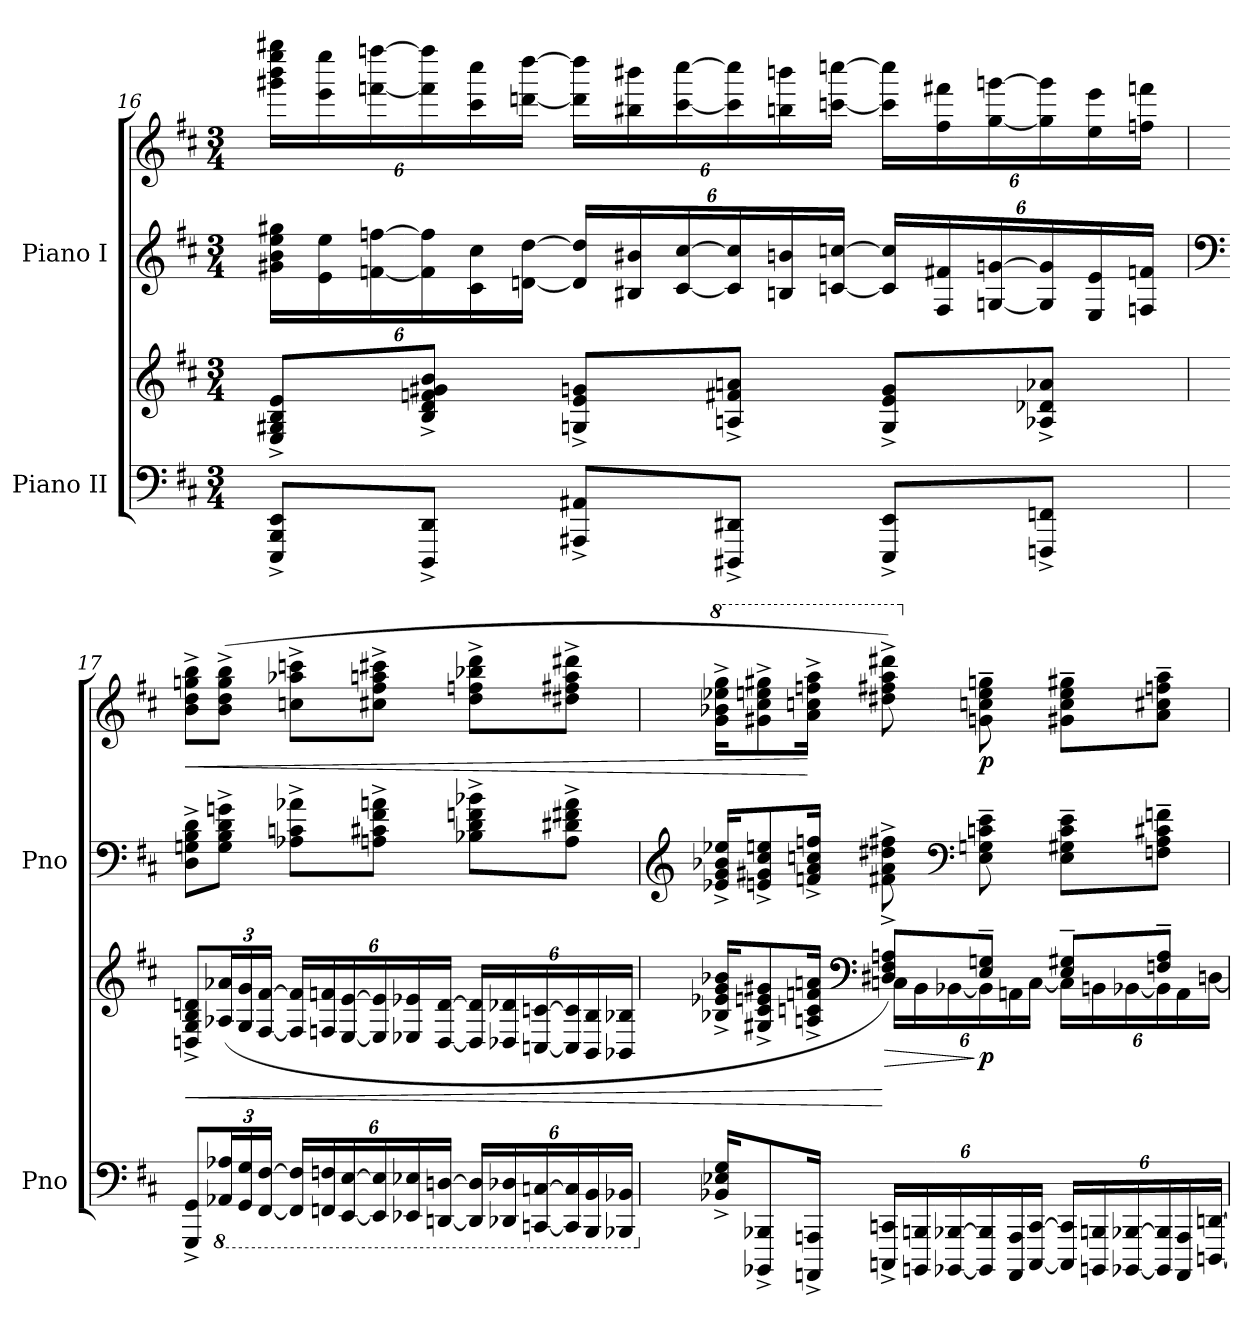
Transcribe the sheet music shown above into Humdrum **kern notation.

**kern	**kern	**dynam	**kern	**kern	**dynam
*part2	*part2	*part2	*part1	*part1	*part1
*staff4	*staff3	*staff3/4	*staff2	*staff1	*staff1/2
*I"Piano II	*	*	*I"Piano I	*	*
*I'Pno	*	*	*I'Pno	*	*
!!LO:PB:g=z
*clefF4	*clefG2	*	*clefG2	*clefG2	*
*k[f#c#]	*k[f#c#]	*	*k[f#c#]	*k[f#c#]	*
*D:	*D:	*	*D:	*D:	*
*M3/4	*M3/4	*	*M3/4	*M3/4	*
*	*	*	*Xbrackettup	*Xbrackettup	*
=16	=16	=16	=16	=16	=16
8EEE/^ 8BBB/^ 8EE/^L	8E/^ 8G#X/^ 8B/^ 8e/^L	.	24g#X\ 24b\ 24ee\ 24gg#X\LL	24ggg#X\ 24bbb\ 24eeee\ 24gggg#X\LL	.
.	.	.	24e\ 24ee\	24eee\ 24eeee\	.
.	.	.	[24fn\ [24ffn\	[24fffn\ [24ffffn\	.
8DDD/^ 8DD/^J	8B/^ 8d/^ 8fn/^ 8g#X/^ 8b/^J	.	24f\] 24ff\]	24fff\] 24ffff\]	.
.	.	.	24c#\ 24cc#\	24ccc#\ 24cccc#\	.
.	.	.	[24dni\ [24dd\JJ	[24dddni\ [24dddd\JJ	.
8AAA#X/^ 8AA#X/^L	8Gn/^ 8e/^ 8gn/^L	.	24d/] 24dd/]LL	24ddd\] 24dddd\]LL	.
.	.	.	24B#X/ 24b#X/	24bb#X\ 24bbb#X\	.
.	.	.	[24c#/ [24cc#/	[24ccc#\ [24cccc#\	.
8DDD#X/^ 8DD#X/^J	8Ani/^ 8f#X/^ 8ani/^J	.	24c#/] 24cc#/]	24ccc#\] 24cccc#\]	.
.	.	.	24Bn/ 24bn/	24bbn\ 24bbbn\	.
.	.	.	[24cn/ [24ccn/JJ	[24cccn\ [24ccccn\JJ	.
8EEE/^ 8EE/^L	8G/^ 8e/^ 8g/^L	.	24c/] 24cc/]LL	24ccc\] 24cccc\]LL	.
.	.	.	24F#i/ 24f#X/	24ff#\ 24fff#X\	.
.	.	.	[24Gni/ [24gn/	[24gg\ [24gggn\	.
8FFFn/^ 8FFn/^J	8A-X/^ 8d-X/^ 8a-X/^J	.	24G/] 24g/]	24gg\] 24ggg\]	.
.	.	.	24E/ 24e/	24ee\ 24eee\	.
.	.	.	24Fn/ 24fn/JJ	24ffn\ 24fffn\JJ	.
!!LO:LB:g=z
=17	=17	=17	=17	=17	=17
*	*	*	*clefF4	*	*
!	!	!LO:HP:b	!	!	!LO:HP:b
8GGG/^ 8GG/^L	8Dni/^ 8G/^ 8B/^ 8dni/^L	<	8D\^ 8Gni\^ 8B\^ 8d\^L	8b\^ 8dd\^ 8ggni\^ 8bb\^L	<
*8ba	*	*	*	*	*
*Xbrackettup	*Xbrackettup	*	*	*	*
24AAA-X/ 24AA-X/L	(>24A-X/ 24a-X/L	.	8G\^ 8B\^ 8d\^ 8gni\^J	(>8b\^ 8dd\^ 8gg\^ 8bb\^J	.
24GGG/ 24GG/	24G/ 24g/	.	.	.	.
[24FFF#i/ [24FF#i/JJ	[24F#i/ [24f#i/JJ	.	.	.	.
24FFF#/] 24FF#/]LL	24F#/] 24f#/]LL	.	8A-X\^ 8cn\^ 8a-X\^L	8ccn\^ 8aa-X\^ 8cccn\^L	.
24FFFn/ 24FFn/	24Fn/ 24fn/	.	.	.	.
[24EEE/ [24EE/	[24E/ [24e/	.	.	.	.
24EEE/] 24EE/]	24E/] 24e/]	.	8An\^ 8c#X\^ 8f#i\^ 8an\^J	8cc#X\^ 8ff#i\^ 8aan\^ 8ccc#X\^J	.
24EEE-X/ 24EE-X/	24E-X/ 24e-X/	.	.	.	.
[24DDDni/ [24DDni/JJ	[24D/ [24d/JJ	.	.	.	.
24DDD/] 24DD/]LL	24D/] 24d/]LL	.	8B-X\^ 8d\^ 8fn\^ 8b-X\^L	8dd\^ 8ffn\^ 8bb-X\^ 8ddd\^L	.
24DDD-X/ 24DD-X/	24D-X/ 24d-X/	.	.	.	.
[24CCCn/ [24CCn/	[24Cn/ [24cn/	.	.	.	.
24CCC/] 24CC/]	24C/] 24c/]	.	8A\^ 8d#X\^ 8f#X\^ 8a\^J	8dd#X\^ 8ff#X\^ 8aa\^ 8ddd#X\^J	.
24BBBB/ 24BBB/	24BB/ 24B/	.	.	.	.
24BBBB-X/ 24BBB-X/JJ	24BB-X/ 24B-X/JJ	.	.	.	.
!!LO:PB:g=z
=18	=18	=18	=18	=18	=18
*	*	*	*clefG2	*	*
*X8ba	*	*	*	*	*
*	*^	*	*	*	*
*	*	*	*	*	*8va	*
16BB-X/^ 16E-X/^ 16G/^KL	16B-X/^ 16e-X/^ 16g/^ 16b-X/^KL	4ryy	.	16e-X/^ 16g/^ 16b-X/^ 16ee-X/^KL	16gg\^ 16bb-X\^ 16eee-X\^ 16ggg\^KL	.
8BBBB-X/^ 8BBB-X/^	8G#X/^ 8c#i/^ 8en/^ 8g#X/^	.	.	8en/^ 8g#X/^ 8cc#/^ 8een/^	8gg#X\^ 8ccc#\^ 8eeen\^ 8ggg#X\^	.
16AAAAni/^ 16AAAni/^Jk	16Ani/^ 16cn/^ 16fn/^ 16ani/^Jk	.	.	16fn/^ 16a/^ 16ccn/^ 16ffn/^Jk	16aa\^ 16cccn\^ 16fffn\^ 16aaa\^Jk	[
*	*clefF4	*	*	*	*	*
!	!	!	!LO:HP:n=1:b	!	!	!
!	!	!	!LO:DY:n=1:b	!	!	!LO:DY:b
24CCCn/^ 24CCn/^LL	8D#X/^ 8F#i/^ 8Ani/^L)	24Cn\LL	[ > other-dynamics	8f#X\^ 8a\^ 8dd#X\^ 8ff#X\^	8ddd#X\^ 8fff#X\^ 8aaa\^ 8dddd#X\^)	other-dynamics
24BBBBn/ 24BBBn/	.	24BB\	.	.	.	.
[24BBBB-X/ [24BBB-X/	.	[24BB-X\	.	.	.	.
*	*	*	*	*clefF4	*	*
*	*	*	*	*	*X8va	*
!	!	!	!LO:DY:n=2:b	!	!	!LO:DY:b
24BBBB-/] 24BBB-/]	8E/~ 8Gn/~J	24BB-\]	] p	8E\~ 8Gni\~ 8cn\~ 8e\~	8g\~ 8ccn\~ 8ee\~ 8ggn\~	p
24AAAA/ 24AAA/	.	24AAni\	.	.	.	.
[24CCC/ [24CC/JJ	.	[24C\JJ	.	.	.	.
24CCC/] 24CC/]LL	8E/~ 8G#X/~L	24C\LL]	.	8E\~ 8G#X\~ 8c\~ 8e\~L	8g#X\~ 8cc\~ 8ee\~ 8gg#X\~L	.
24BBBBn/ 24BBBn/	.	24BBn\	.	.	.	.
[24BBBB-X/ [24BBB-X/	.	[24BB-X\	.	.	.	.
24BBBB-/] 24BBB-/]	8Fn/~ 8A/~J	24BB-\]	.	8Fn\~ 8A\~ 8c#X\~ 8fn\~J	8a\~ 8cc#X\~ 8ffn\~ 8aa\~J	.
24AAAA/ 24AAA/	.	24AA\	.	.	.	.
[24DDDni/ [24DDni/JJ	.	[24Dn\JJ	.	.	.	.
*	*v	*v	*	*	*	*
=	=	=	=	=	=
*-	*-	*-	*-	*-	*-
